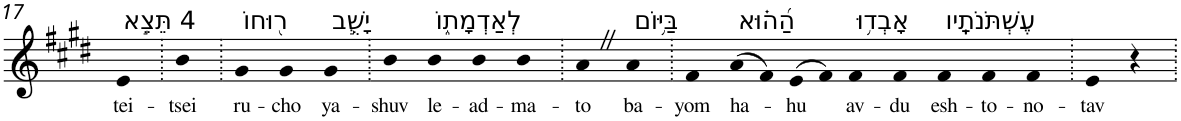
**kern	**text
*part1	*part1
*staff1	*staff1
*I"Piano	*
*I'Pno	*
!!LO:PB:g=z
*clefG2	*
*k[f#c#g#d#]	*
*E:	*
=17	=17
!LO:TX:a:t=4 תֵּצֵ֣א	!
!	!LO:LY:b
4e	tei-
=18.	=18.
!	!LO:LY:b
4b	-tsei
=19.	=19.
!LO:TX:a:t=ר֭וּחוֹ	!
!	!LO:LY:b
4g#	ru-
!	!LO:LY:b
4g#	-cho
!LO:TX:a:t=יָשֻׁ֣ב	!
!	!LO:LY:b
4g#	ya-
=20.	=20.
!	!LO:LY:b
4b	-shuv
!LO:TX:a:t=לְאַדְמָת֑וֹ	!
!	!LO:LY:b
4b	le-
!	!LO:LY:b
4b	-ad-
!	!LO:LY:b
4b	-ma-
=21.	=21.
!	!LO:LY:b
4aZ	-to
!LO:TX:a:t=בַּיּ֥וֹם	!
!	!LO:LY:b
4a	ba-
=22.	=22.
!	!LO:LY:b
4f#	-yom
!LO:TX:a:t=הַ֝ה֗וּא	!
!	!LO:LY:b
(>8a	ha-
8f#)	.
!	!LO:LY:b
(>8e	-hu
8f#)	.
!LO:TX:a:t=אָבְד֥וּ	!
!	!LO:LY:b
4f#	av-
!	!LO:LY:b
4f#	-du
!LO:TX:a:t=עֶשְׁתֹּנֹתָֽיו	!
!	!LO:LY:b
4f#	esh-
!	!LO:LY:b
4f#	-to-
!	!LO:LY:b
4f#	-no-
=23.	=23.
!	!LO:LY:b
4e	-tav
4r	.
=.	=.
*-	*-
